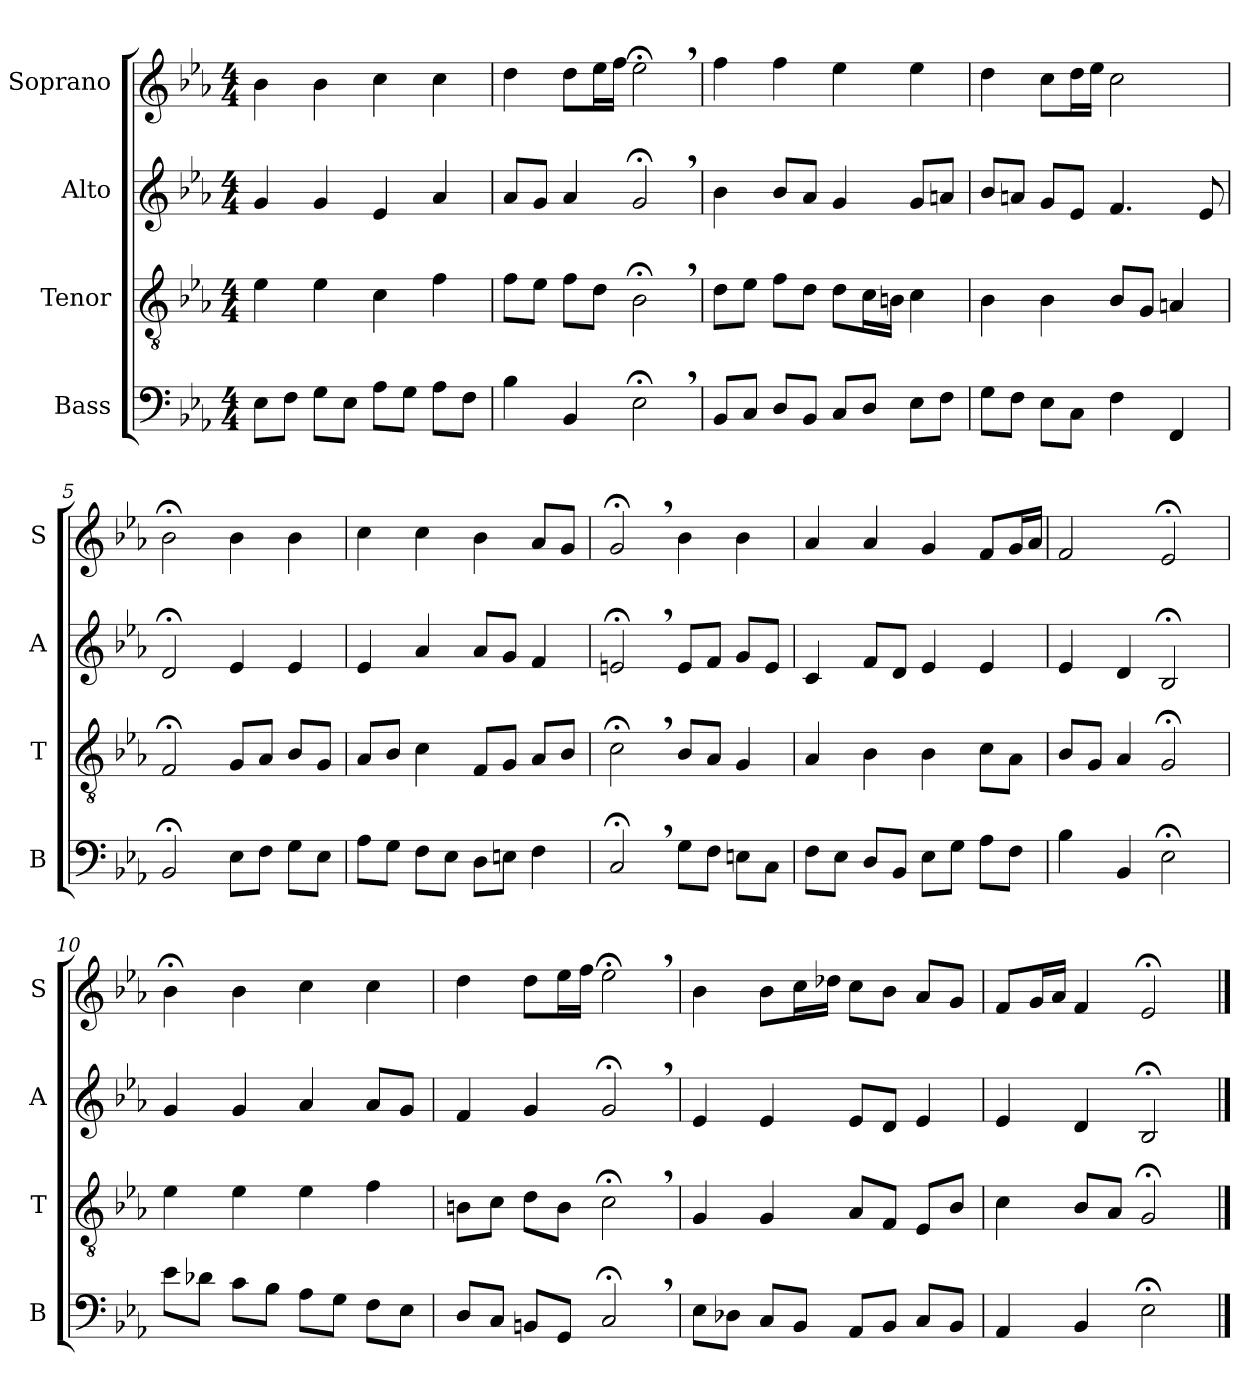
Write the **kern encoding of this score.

**kern	**kern	**kern	**kern
*part4	*part3	*part2	*part1
*staff4	*staff3	*staff2	*staff1
*I"Bass	*I"Tenor	*I"Alto	*I"Soprano
*I'B	*I'T	*I'A	*I'S
*clefF4	*clefGv2	*clefG2	*clefG2
*k[b-e-a-]	*k[b-e-a-]	*k[b-e-a-]	*k[b-e-a-]
*M4/4	*M4/4	*M4/4	*M4/4
=1	=1	=1	=1
8E-\L	4e-\	4g/	4b-\
8F\J	.	.	.
8G\L	4e-\	4g/	4b-\
8E-\J	.	.	.
8A-\L	4c\	4e-/	4cc\
8G\J	.	.	.
8A-\L	4f\	4a-/	4cc\
8F\J	.	.	.
=2	=2	=2	=2
4B-\	8f\L	8a-/L	4dd\
.	8e-\J	8g/J	.
4BB-/	8f\L	4a-/	8dd\L
.	8d\J	.	16ee-\L
.	.	.	16ff\JJ
2E-;<,\	2B-;<,\	2g;<,/	2ee-;<,\
=3	=3	=3	=3
8BB-/L	8d\L	4b-\	4ff\
8C/J	8e-\J	.	.
8D/L	8f\L	8b-/L	4ff\
8BB-/J	8d\J	8a-/J	.
8C/L	8d\L	4g/	4ee-\
8D/J	16c\L	.	.
.	16Bn\JJ	.	.
8E-\L	4c\	8g/L	4ee-\
8F\J	.	8an/J	.
=4	=4	=4	=4
8G\L	4B-\	8b-/L	4dd\
8F\J	.	8an/J	.
8E-\L	4B-\	8g/L	8cc\L
8C\J	.	8e-/J	16dd\L
.	.	.	16ee-\JJ
4F\	8B-/L	4.f/	2cc\
.	8G/J	.	.
4FF/	4An/	.	.
.	.	8e-/	.
=5	=5	=5	=5
2BB-;</	2F;</	2d;</	2b-;<\
8E-\L	8G/L	4e-/	4b-\
8F\J	8A-/J	.	.
8G\L	8B-/L	4e-/	4b-\
8E-\J	8G/J	.	.
=6	=6	=6	=6
8A-\L	8A-/L	4e-/	4cc\
8G\J	8B-/J	.	.
8F\L	4c\	4a-/	4cc\
8E-\J	.	.	.
8D\L	8F/L	8a-/L	4b-\
8En\J	8G/J	8g/J	.
4F\	8A-/L	4f/	8a-/L
.	8B-/J	.	8g/J
=7	=7	=7	=7
2C;<,/	2c;<,\	2en;<,/	2g;<,/
8G\L	8B-/L	8e/L	4b-\
8F\J	8A-/J	8f/J	.
8En\L	4G/	8g/L	4b-\
8C\J	.	8e/J	.
=8	=8	=8	=8
8F\L	4A-/	4c/	4a-/
8E-\J	.	.	.
8D/L	4B-\	8f/L	4a-/
8BB-/J	.	8d/J	.
8E-\L	4B-\	4e-/	4g/
8G\J	.	.	.
8A-\L	8c\L	4e-/	8f/L
8F\J	8A-\J	.	16g/L
.	.	.	16a-/JJ
=9	=9	=9	=9
4B-\	8B-/L	4e-/	2f/
.	8G/J	.	.
4BB-/	4A-/	4d/	.
2E-;<\	2G;</	2B-;</	2e-;</
=10	=10	=10	=10
8e-\L	4e-\	4g/	4b-;<\
8d-X\J	.	.	.
8c\L	4e-\	4g/	4b-\
8B-\J	.	.	.
8A-\L	4e-\	4a-/	4cc\
8G\J	.	.	.
8F\L	4f\	8a-/L	4cc\
8E-\J	.	8g/J	.
=11	=11	=11	=11
8D/L	8Bn\L	4f/	4dd\
8C/J	8c\J	.	.
8BBn/L	8d\L	4g/	8dd\L
8GG/J	8B\J	.	16ee-\L
.	.	.	16ff\JJ
2C;<,/	2c;<,\	2g;<,/	2ee-;<,\
=12	=12	=12	=12
8E-\L	4G/	4e-/	4b-\
8D-X\J	.	.	.
8C/L	4G/	4e-/	8b-\L
8BB-/J	.	.	16cc\L
.	.	.	16dd-X\JJ
8AA-/L	8A-/L	8e-/L	8cc\L
8BB-/J	8F/J	8d/J	8b-\J
8C/L	8E-/L	4e-/	8a-/L
8BB-/J	8B-/J	.	8g/J
=13	=13	=13	=13
4AA-/	4c\	4e-/	8f/L
.	.	.	16g/L
.	.	.	16a-/JJ
4BB-/	8B-/L	4d/	4f/
.	8A-/J	.	.
2E-;<\	2G;</	2B-;</	2e-;</
==	==	==	==
*-	*-	*-	*-
